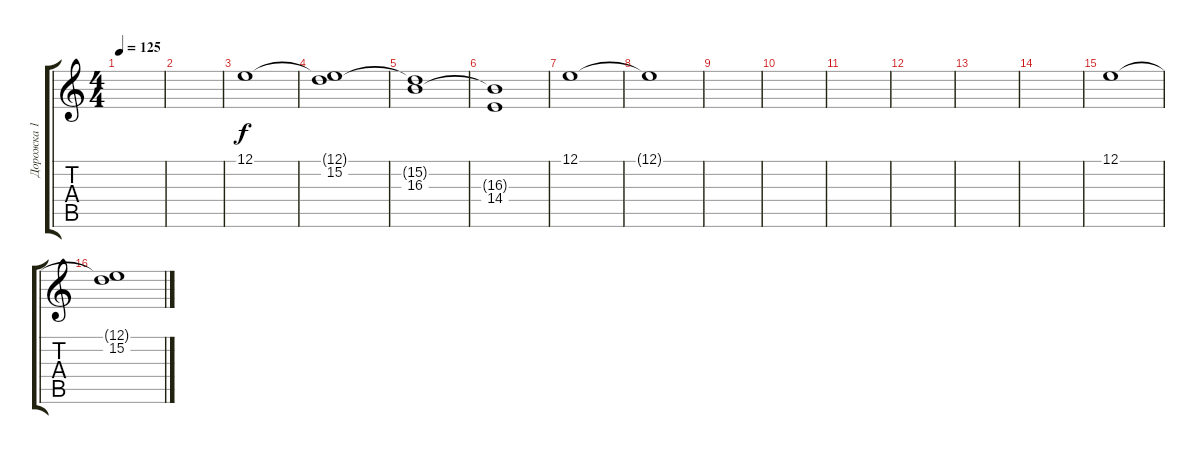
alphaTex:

\track ("Дорожка 1" "Дорожка 1") {instrument stringensemble1}
\staff {score tabs}
\tuning (E4 B3 G3 D3 A2 E2) {hide}
\ts (4 4)
\tempo 125
\clef g2
\ks c
|
|
12.1.1 |
(12.1{t} 15.2).1 |
(15.2{t} 16.3).1 |
(16.3{t} 14.4).1 |
12.1.1 |
12.1{t}.1 |
|
|
|
|
|
|
12.1.1 |
(12.1{t} 15.2).1
